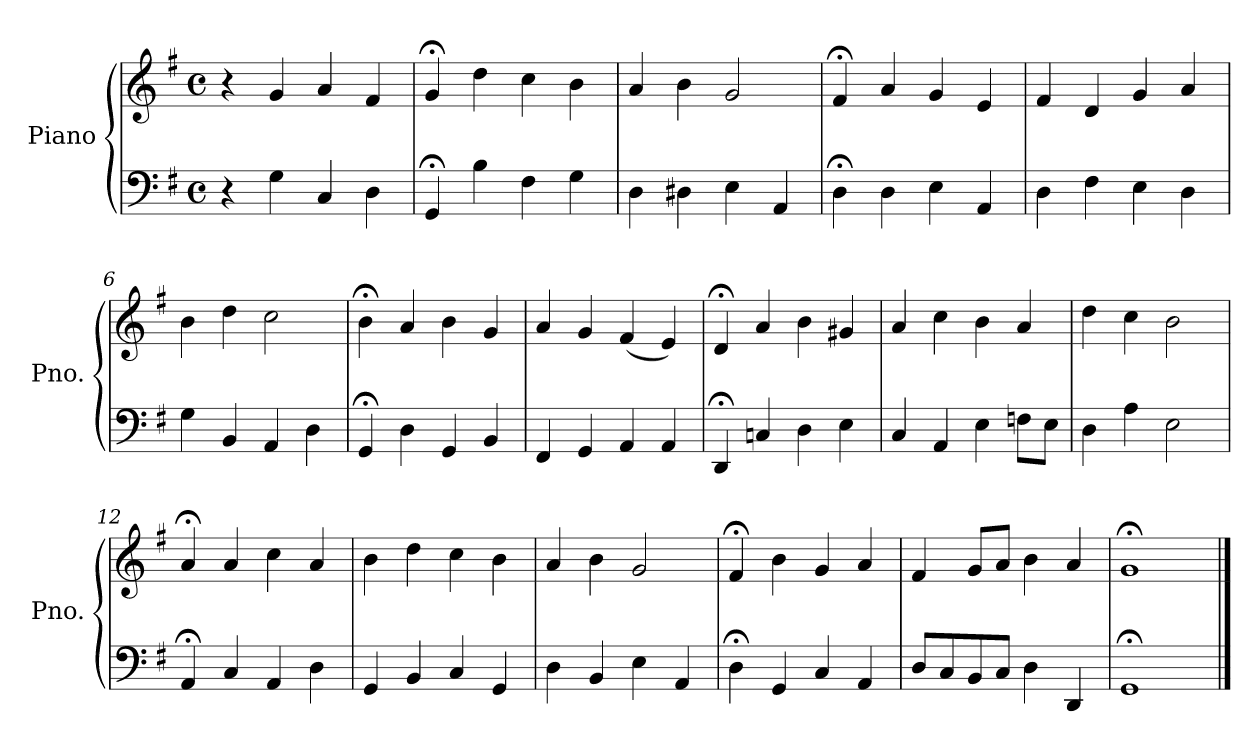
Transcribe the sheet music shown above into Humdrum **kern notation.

**kern	**kern
*part1	*part1
*staff2	*staff1
*I"Piano	*
*I'Pno.	*
*clefF4	*clefG2
*k[f#]	*k[f#]
*M4/4	*M4/4
*met(c)	*met(c)
=1	=1
4r	4r
4G\	4g/
4C/	4a/
4D\	4f#/
=2	=2
4GG;</	4g;</
4B\	4dd\
4F#\	4cc\
4G\	4b\
=3	=3
4D\	4a/
4D#X\	4b\
4E\	2g/
4AA/	.
=4	=4
4D;<\	4f#;</
4D\	4a/
4E\	4g/
4AA/	4e/
=5	=5
4D\	4f#/
4F#\	4d/
4E\	4g/
4D\	4a/
=6	=6
4G\	4b\
4BB/	4dd\
4AA/	2cc\
4D\	.
=7	=7
4GG;</	4b;<\
4D\	4a/
4GG/	4b\
4BB/	4g/
!!LO:LB:g=z
=8	=8
4FF#/	4a/
4GG/	4g/
4AA/	(4f#/
4AA/	4e/)
=9	=9
4DD;</	4d;</
4Cn/	4a/
4D\	4b\
4E\	4g#X/
=10	=10
4C/	4a/
4AA/	4cc\
4E\	4b\
8Fn\L	4a/
8E\J	.
=11	=11
4D\	4dd\
4A\	4cc\
2E\	2b\
=12	=12
4AA;</	4a;</
4C/	4a/
4AA/	4cc\
4D\	4a/
=13	=13
4GG/	4b\
4BB/	4dd\
4C/	4cc\
4GG/	4b\
=14	=14
4D\	4a/
4BB/	4b\
4E\	2g/
4AA/	.
!!LO:LB:g=z
=15	=15
4D;<\	4f#;</
4GG/	4b\
4C/	4g/
4AA/	4a/
=16	=16
8D/L	4f#/
8C/	.
8BB/	8g/L
8C/J	8a/J
4D\	4b\
4DD/	4a/
=17	=17
1GG;<	1g;<
==	==
*-	*-
